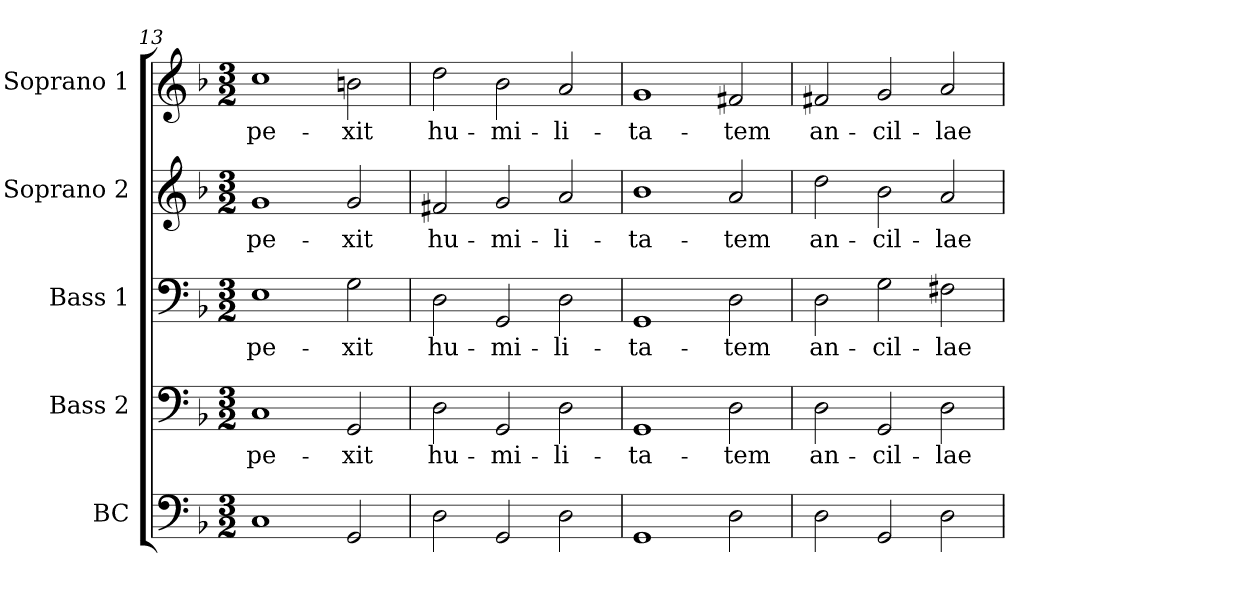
**kern	**kern	**text	**kern	**text	**kern	**text	**kern	**text
*part5	*part4	*part4	*part3	*part3	*part2	*part2	*part1	*part1
*staff5	*staff4	*staff4	*staff3	*staff3	*staff2	*staff2	*staff1	*staff1
*I"BC	*I"Bass 2	*	*I"Bass 1	*	*I"Soprano 2	*	*I"Soprano 1	*
*	*I'B 2	*	*I'B 1	*	*I'S 2	*	*I'S 1	*
*clefF4	*clefF4	*	*clefF4	*	*clefG2	*	*clefG2	*
*k[b-]	*k[b-]	*	*k[b-]	*	*k[b-]	*	*k[b-]	*
*F:	*F:	*	*F:	*	*F:	*	*F:	*
*M3/2	*M3/2	*	*M3/2	*	*M3/2	*	*M3/2	*
=13	=13	=13	=13	=13	=13	=13	=13	=13
1C	1C	-pe-	1E	-pe-	1g	-pe-	1cc	-pe-
2GG/	2GG/	-xit	2G\	-xit	2g/	-xit	2bn\	-xit
=14	=14	=14	=14	=14	=14	=14	=14	=14
2D\	2D\	hu-	2D\	hu-	2f#X/	hu-	2dd\	hu-
2GG/	2GG/	-mi-	2GG/	-mi-	2g/	-mi-	2b-\	-mi-
2D\	2D\	-li-	2D\	-li-	2a/	-li-	2a/	-li-
=15	=15	=15	=15	=15	=15	=15	=15	=15
1GG	1GG	-ta-	1GG	-ta-	1b-	-ta-	1g	-ta-
2D\	2D\	-tem	2D\	-tem	2a/	-tem	2f#X/	-tem
=16	=16	=16	=16	=16	=16	=16	=16	=16
2D\	2D\	an-	2D\	an-	2dd\	an-	2f#X/	an-
2GG/	2GG/	-cil-	2G\	-cil-	2b-\	-cil-	2g/	-cil-
2D\	2D\	-lae	2F#X\	-lae	2a/	-lae	2a/	-lae
=	=	=	=	=	=	=	=	=
*-	*-	*-	*-	*-	*-	*-	*-	*-
